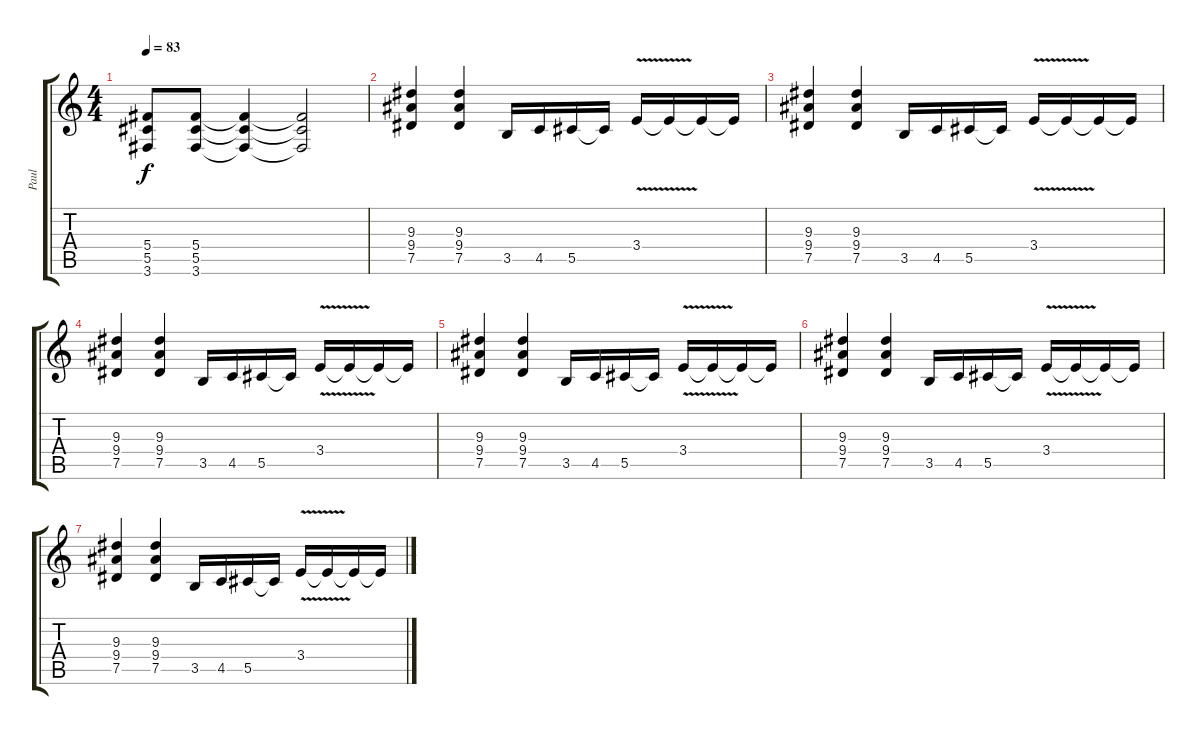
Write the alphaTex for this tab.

\track ("Paul" "Paul") {instrument distortionguitar}
\staff {score tabs}
\tuning (Eb4 Bb3 Gb3 Db3 Ab2 Eb2) {hide}
\ts (4 4)
\tempo 83
\clef g2
\ks c
(5.4 5.5 3.6).8{dy f} (5.4 5.5 3.6).8 (5.4{t} 5.5{t} 3.6{t}).4 (5.4{t} 5.5{t} 3.6{t}).2 |
(9.3 9.4 7.5).4 (9.3 9.4 7.5).4 3.5.16 4.5.16 5.5.16 5.5{t}.16 3.4{v}.16 3.4{t}.16 3.4{t}.16 3.4{t}.16 |
(9.3 9.4 7.5).4 (9.3 9.4 7.5).4 3.5.16 4.5.16 5.5.16 5.5{t}.16 3.4{v}.16 3.4{t}.16 3.4{t}.16 3.4{t}.16 |
(9.3 9.4 7.5).4 (9.3 9.4 7.5).4 3.5.16 4.5.16 5.5.16 5.5{t}.16 3.4{v}.16 3.4{t}.16 3.4{t}.16 3.4{t}.16 |
(9.3 9.4 7.5).4 (9.3 9.4 7.5).4 3.5.16 4.5.16 5.5.16 5.5{t}.16 3.4{v}.16 3.4{t}.16 3.4{t}.16 3.4{t}.16 |
(9.3 9.4 7.5).4 (9.3 9.4 7.5).4 3.5.16 4.5.16 5.5.16 5.5{t}.16 3.4{v}.16 3.4{t}.16 3.4{t}.16 3.4{t}.16 |
(9.3 9.4 7.5).4 (9.3 9.4 7.5).4 3.5.16 4.5.16 5.5.16 5.5{t}.16 3.4{v}.16 3.4{t}.16 3.4{t}.16 3.4{t}.16
